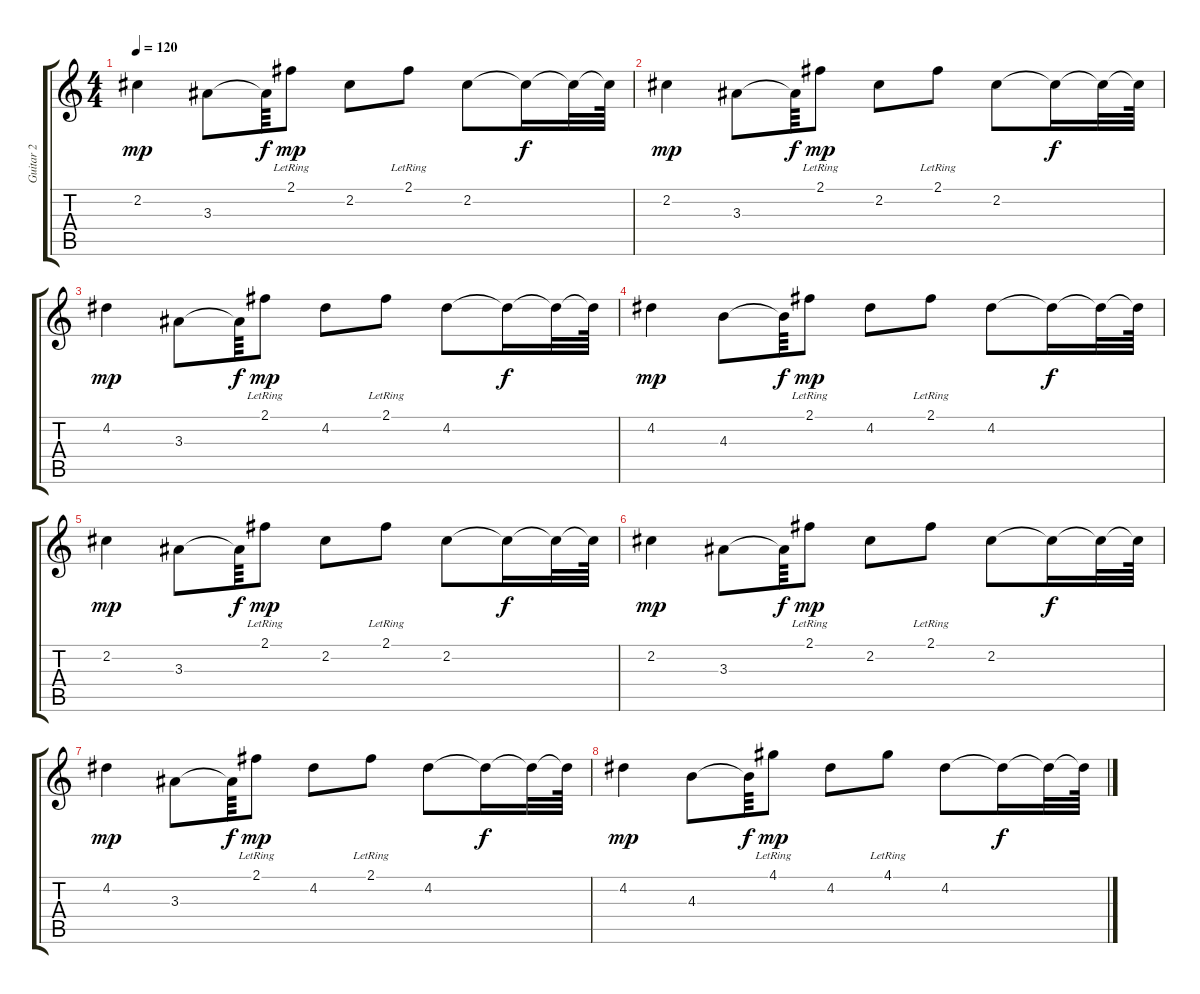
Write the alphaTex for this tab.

\track ("Guitar 2" "Guitar 2") {instrument acousticguitarsteel}
\staff {score tabs}
\tuning (E4 B3 G3 D3 A2 E2) {hide}
\ts (4 4)
\tempo 120
\clef g2
\ks c
2.2.4{dy mp} 3.3.8 3.3{t}.64{dy f} 2.1{lr}.8{dy mp} 2.2.8 2.1{lr}.8 2.2.8 2.2{t}.16{dy f} 2.2{t}.32 2.2{t}.64 |
2.2.4{dy mp} 3.3.8 3.3{t}.64{dy f} 2.1{lr}.8{dy mp} 2.2.8 2.1{lr}.8 2.2.8 2.2{t}.16{dy f} 2.2{t}.32 2.2{t}.64 |
4.2.4{dy mp} 3.3.8 3.3{t}.64{dy f} 2.1{lr}.8{dy mp} 4.2.8 2.1{lr}.8 4.2.8 4.2{t}.16{dy f} 4.2{t}.32 4.2{t}.64 |
4.2.4{dy mp} 4.3.8 4.3{t}.64{dy f} 2.1{lr}.8{dy mp} 4.2.8 2.1{lr}.8 4.2.8 4.2{t}.16{dy f} 4.2{t}.32 4.2{t}.64 |
2.2.4{dy mp} 3.3.8 3.3{t}.64{dy f} 2.1{lr}.8{dy mp} 2.2.8 2.1{lr}.8 2.2.8 2.2{t}.16{dy f} 2.2{t}.32 2.2{t}.64 |
2.2.4{dy mp} 3.3.8 3.3{t}.64{dy f} 2.1{lr}.8{dy mp} 2.2.8 2.1{lr}.8 2.2.8 2.2{t}.16{dy f} 2.2{t}.32 2.2{t}.64 |
4.2.4{dy mp} 3.3.8 3.3{t}.64{dy f} 2.1{lr}.8{dy mp} 4.2.8 2.1{lr}.8 4.2.8 4.2{t}.16{dy f} 4.2{t}.32 4.2{t}.64 |
4.2.4{dy mp} 4.3.8 4.3{t}.64{dy f} 4.1{lr}.8{dy mp} 4.2.8 4.1{lr}.8 4.2.8 4.2{t}.16{dy f} 4.2{t}.32 4.2{t}.64
